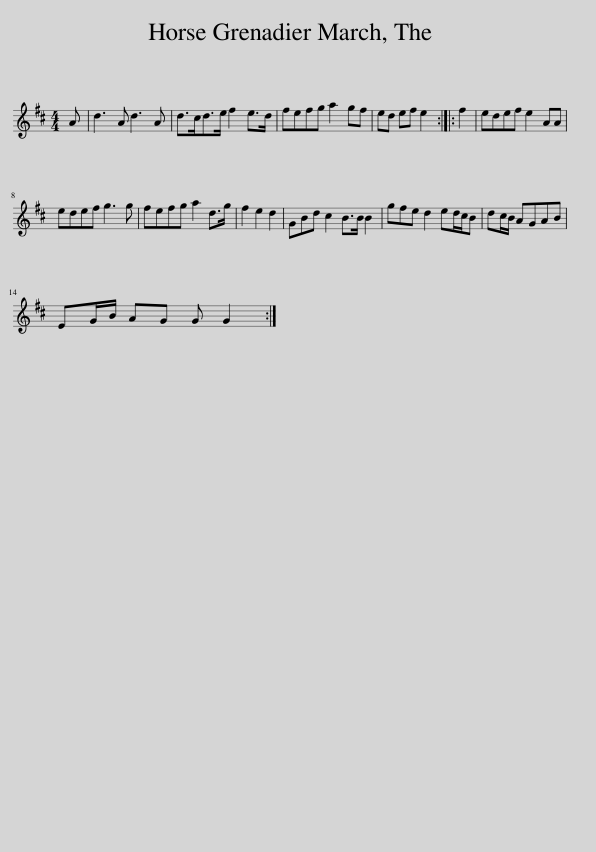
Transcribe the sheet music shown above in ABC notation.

X:1
L:1/8
M:4/4
I:linebreak $
K:D
V:1 treble
V:1
 A | d3 A d3 A | d>cd>e f2 e>d | fefg a2 gf | ed ef e2 :: %5
 f2 | edef e2 AA |$ edef g3 g | fefg a2 d>g | f2 e2 d2 | %10
 GBd c2 B>B B2 | gfe d2 ed/c/B | dc/B/ AGAB |$ EG/B/ AG G G2 :| %14
